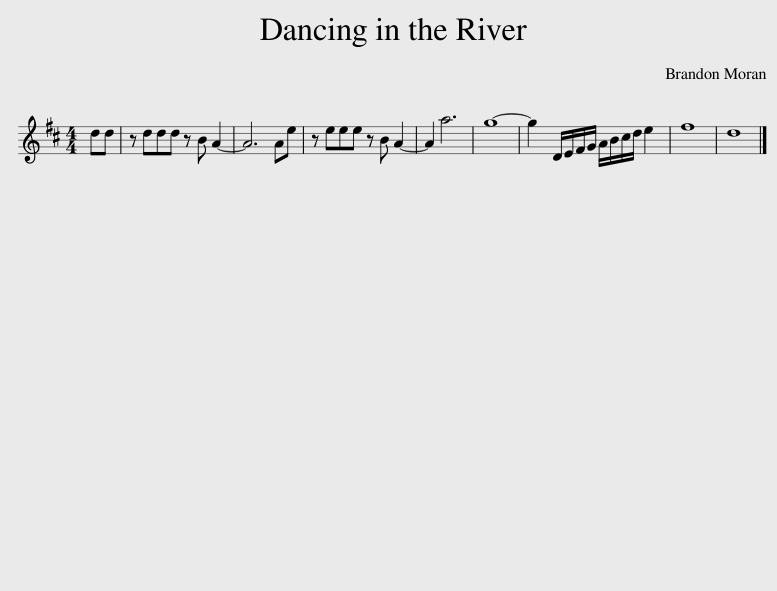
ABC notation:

X:1
L:1/8
M:4/4
I:linebreak $
K:D
V:1 treble
V:1
 dd | z ddd z B A2- | A6 Ae | z eee z B A2- | A2 a6 | %5
 g8- | g2 D/E/F/G/ A/B/c/d/ e2 | f8 | d8 |] %9
